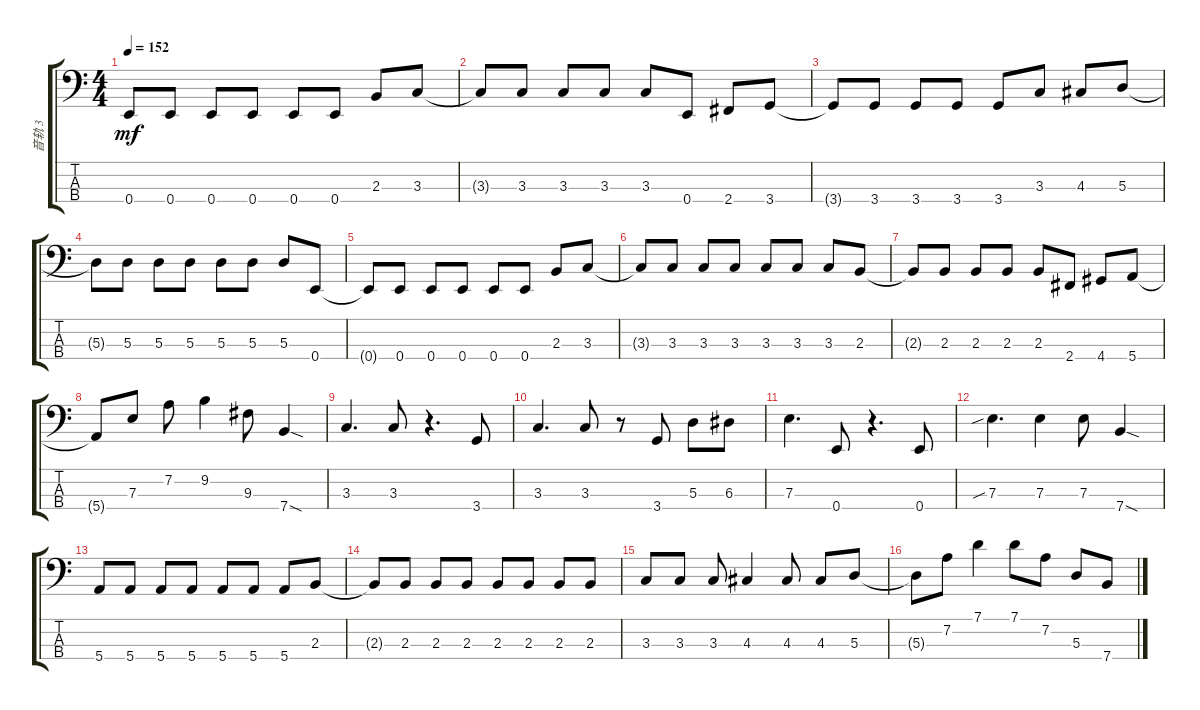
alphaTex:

\track ("音轨 3" "音轨 3") {instrument electricbassfinger}
\staff {score tabs}
\tuning (G2 D2 A1 E1) {hide}
\ts (4 4)
\tempo 152
\clef f4
\ks c
0.4{t}.8{dy mf} 0.4.8 0.4.8 0.4.8 0.4.8 0.4.8 2.3.8 3.3.8 |
3.3{t}.8 3.3.8 3.3.8 3.3.8 3.3.8 0.4.8 2.4.8 3.4.8 |
3.4{t}.8 3.4.8 3.4.8 3.4.8 3.4.8 3.3.8 4.3.8 5.3.8 |
5.3{t}.8 5.3.8 5.3.8 5.3.8 5.3.8 5.3.8 5.3.8 0.4.8 |
0.4{t}.8 0.4.8 0.4.8 0.4.8 0.4.8 0.4.8 2.3.8 3.3.8 |
3.3{t}.8 3.3.8 3.3.8 3.3.8 3.3.8 3.3.8 3.3.8 2.3.8 |
2.3{t}.8 2.3.8 2.3.8 2.3.8 2.3.8 2.4.8 4.4.8 5.4.8 |
5.4{t}.8 7.3.8 7.2.8 9.2.4 9.3.8 7.4{sod}.4 |
3.3.4{d} 3.3.8 r.4{d} 3.4.8 |
3.3.4{d} 3.3.8 r.8 3.4.8 5.3.8 6.3.8 |
7.3.4{d} 0.4.8 r.4{d} 0.4.8 |
7.3{sib}.4{d} 7.3.4 7.3.8 7.4{sod}.4 |
5.4.8 5.4.8 5.4.8 5.4.8 5.4.8 5.4.8 5.4.8 2.3.8 |
2.3{t}.8 2.3.8 2.3.8 2.3.8 2.3.8 2.3.8 2.3.8 2.3.8 |
3.3.8 3.3.8 3.3.8 4.3.4 4.3.8 4.3.8 5.3.8 |
5.3{t}.8 7.2.8 7.1.4 7.1.8 7.2.8 5.3.8 7.4.8
